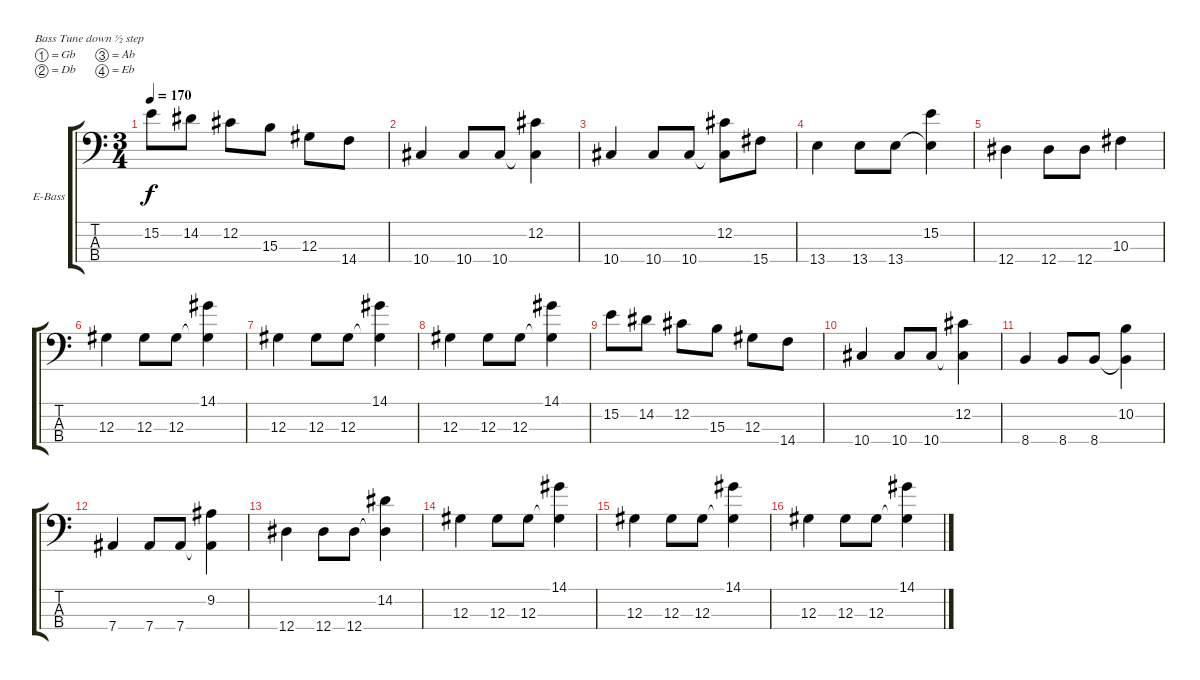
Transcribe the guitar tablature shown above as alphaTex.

\bracketExtendMode groupsimilarinstruments
\firstSystemTrackNameOrientation horizontal
\otherSystemsTrackNameOrientation horizontal
\track ("Kristian - Bass" "E-Bass") {instrument electricbassfinger}
\staff {score tabs}
\tuning (Gb2 Db2 Ab1 Eb1)
\ts (3 4)
\tempo 170
\clef f4
\ks c
15.2.8{dy f} 14.2.8 12.2.8 15.3.8 12.3.8 14.4.8 |
10.4.4 10.4.8 10.4.8 (12.2 10.4{t}).4 |
10.4.4 10.4.8 10.4.8 (12.2 10.4{t}).8 15.4.8 |
13.4.4 13.4.8 13.4.8 (15.2 13.4{t}).4 |
12.4.4 12.4.8 12.4.8 10.3.4 |
12.3.4 12.3.8 12.3.8 (14.1 12.3{t}).4 |
12.3.4 12.3.8 12.3.8 (14.1 12.3{t}).4 |
12.3.4 12.3.8 12.3.8 (14.1 12.3{t}).4 |
15.2.8 14.2.8 12.2.8 15.3.8 12.3.8 14.4.8 |
10.4.4 10.4.8 10.4.8 (12.2 10.4{t}).4 |
8.4.4 8.4.8 8.4.8 (10.2 8.4{t}).4 |
7.4.4 7.4.8 7.4.8 (9.2 7.4{t}).4 |
12.4.4 12.4.8 12.4.8 (14.2 12.4{t}).4 |
12.3.4 12.3.8 12.3.8 (14.1 12.3{t}).4 |
12.3.4 12.3.8 12.3.8 (14.1 12.3{t}).4 |
12.3.4 12.3.8 12.3.8 (14.1 12.3{t}).4
